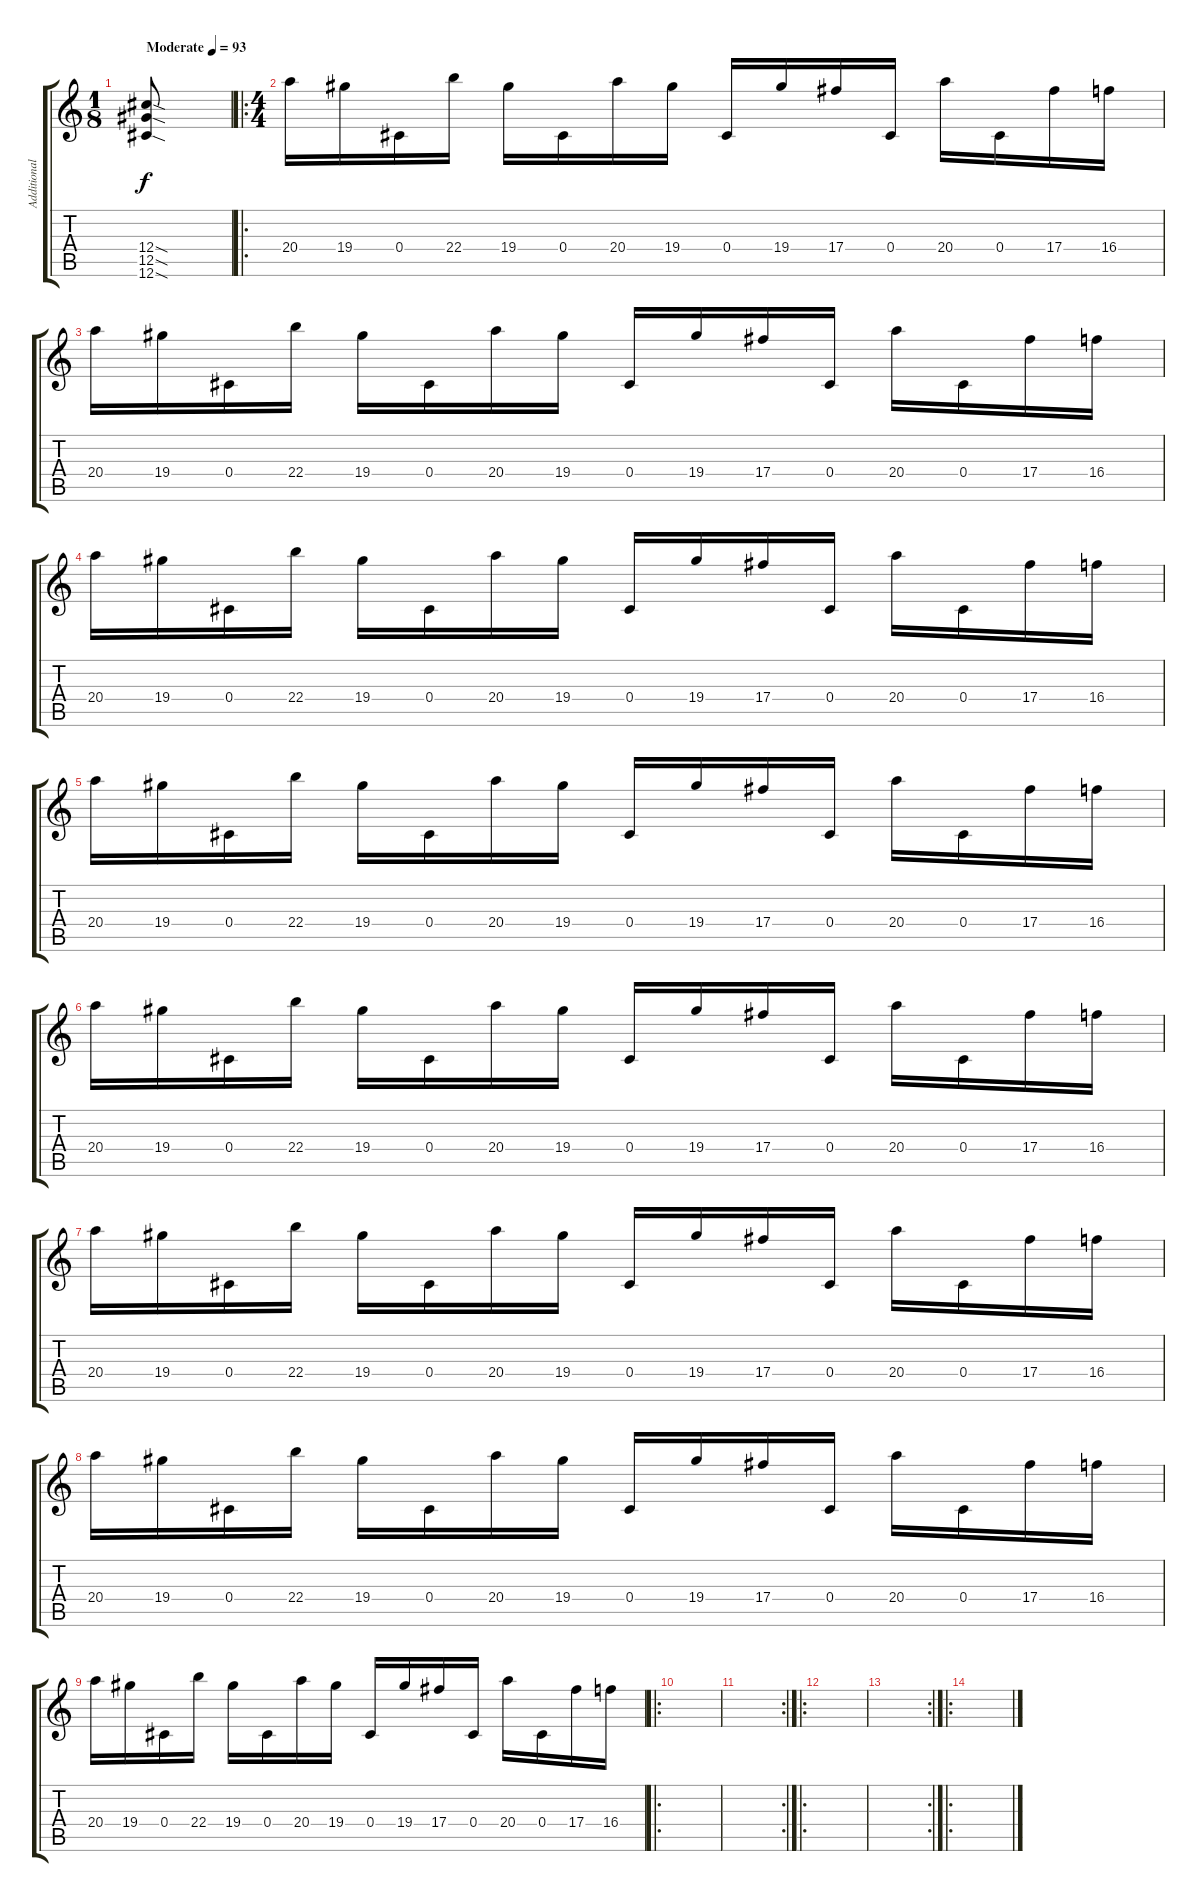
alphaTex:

\track ("Additional Guitar" "Additional") {instrument overdrivenguitar}
\staff {score tabs}
\tuning (Eb4 Bb3 Gb3 Db3 Ab2 Db2) {hide}
\ts (1 8)
\tempo (93 "Moderate")
\clef g2
\ks c
(12.4{sod} 12.5{sod} 12.6{sod}).8{dy f instrument overdrivenguitar} |
\ro
\ts (4 4)
20.4.16 19.4.16 0.4.16 22.4.16 19.4.16 0.4.16 20.4.16 19.4.16 0.4.16 19.4.16 17.4.16 0.4.16 20.4.16 0.4.16 17.4.16 16.4.16 |
20.4.16 19.4.16 0.4.16 22.4.16 19.4.16 0.4.16 20.4.16 19.4.16 0.4.16 19.4.16 17.4.16 0.4.16 20.4.16 0.4.16 17.4.16 16.4.16 |
20.4.16 19.4.16 0.4.16 22.4.16 19.4.16 0.4.16 20.4.16 19.4.16 0.4.16 19.4.16 17.4.16 0.4.16 20.4.16 0.4.16 17.4.16 16.4.16 |
20.4.16 19.4.16 0.4.16 22.4.16 19.4.16 0.4.16 20.4.16 19.4.16 0.4.16 19.4.16 17.4.16 0.4.16 20.4.16 0.4.16 17.4.16 16.4.16 |
20.4.16 19.4.16 0.4.16 22.4.16 19.4.16 0.4.16 20.4.16 19.4.16 0.4.16 19.4.16 17.4.16 0.4.16 20.4.16 0.4.16 17.4.16 16.4.16 |
20.4.16 19.4.16 0.4.16 22.4.16 19.4.16 0.4.16 20.4.16 19.4.16 0.4.16 19.4.16 17.4.16 0.4.16 20.4.16 0.4.16 17.4.16 16.4.16 |
20.4.16 19.4.16 0.4.16 22.4.16 19.4.16 0.4.16 20.4.16 19.4.16 0.4.16 19.4.16 17.4.16 0.4.16 20.4.16 0.4.16 17.4.16 16.4.16 |
20.4.16 19.4.16 0.4.16 22.4.16 19.4.16 0.4.16 20.4.16 19.4.16 0.4.16 19.4.16 17.4.16 0.4.16 20.4.16 0.4.16 17.4.16 16.4.16 |
\ro
|
\rc 2
|
\ro
|
\rc 2
|
\ro
